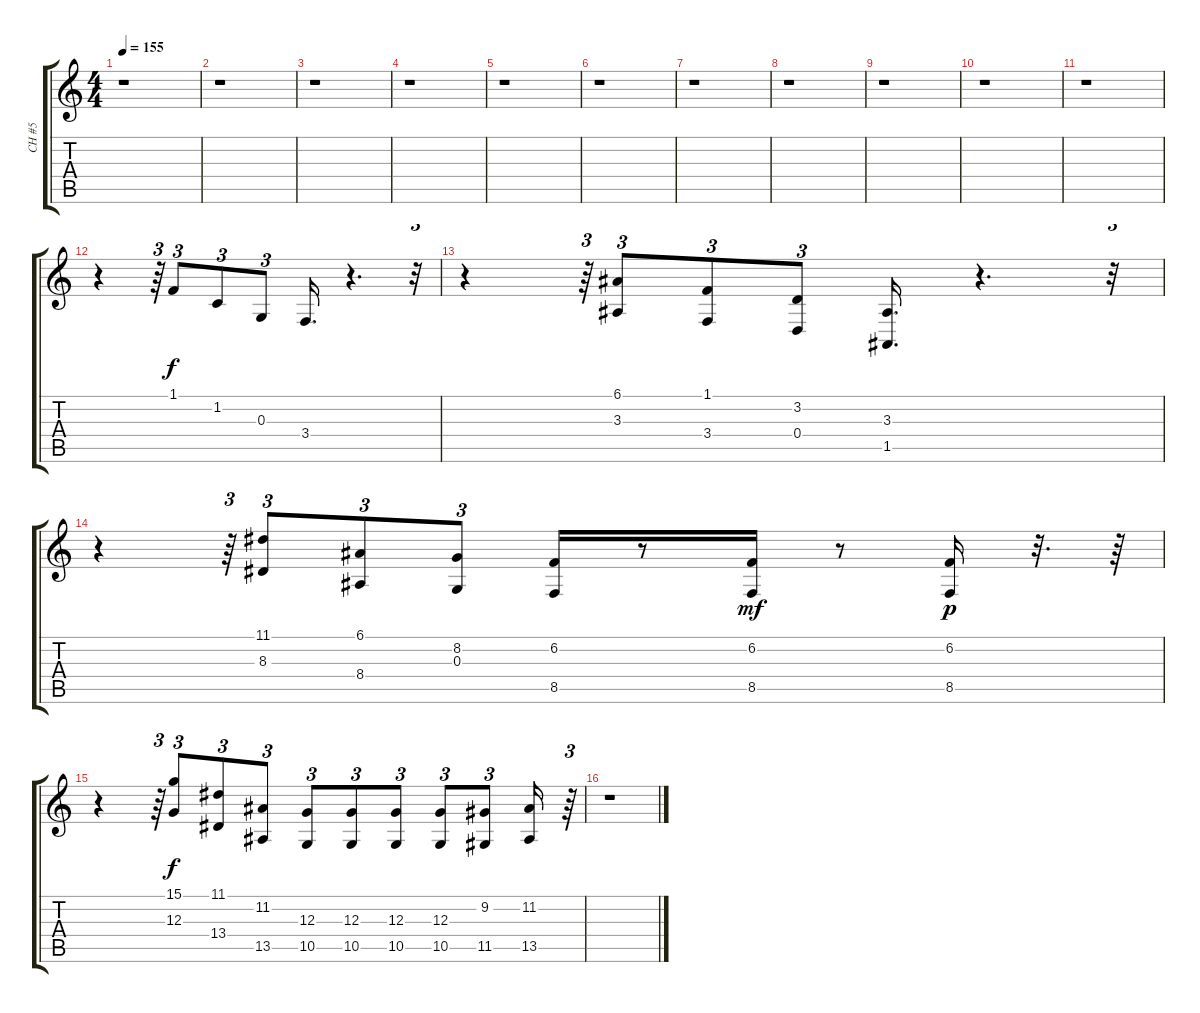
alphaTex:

\track ("CH #5" "CH #5") {instrument stringensemble1}
\staff {score tabs}
\tuning (E4 B3 G3 D3 A2 E2) {hide}
\ts (4 4)
\tempo 155
\clef g2
\ks c
r.1{dy f} |
r.1 |
r.1 |
r.1 |
r.1 |
r.1 |
r.1 |
r.1 |
r.1 |
r.1 |
r.1 |
r.4 r.64{tu (3 2)} 1.1.8{tu (3 2) balance 3} 1.2.8{tu (3 2)} 0.3.8{tu (3 2)} 3.4.16{d} r.4{d} r.32{tu (3 2)} |
r.4 r.64{tu (3 2)} (6.1 3.3).8{tu (3 2)} (1.1 3.4).8{tu (3 2)} (3.2 0.4).8{tu (3 2)} (3.3 1.5).16{d} r.4{d} r.32{tu (3 2)} |
r.4 r.64{tu (3 2)} (11.1 8.3).8{tu (3 2)} (6.1 8.4).8{tu (3 2)} (8.2 0.3).8{tu (3 2)} (6.2 8.5).16 r.8 (6.2 8.5).16{dy mf} r.8 (6.2 8.5).16{dy p} r.32{d} r.64 |
r.4 r.64{tu (3 2)} (15.1 12.3).8{tu (3 2) dy f} (11.1 13.4).8{tu (3 2)} (11.2 13.5).8{tu (3 2)} (12.3 10.5).8{tu (3 2)} (12.3 10.5).8{tu (3 2)} (12.3 10.5).8{tu (3 2)} (12.3 10.5).8{tu (3 2)} (9.2 11.5).8{tu (3 2)} (11.2 13.5).16 r.64{tu (3 2)} |
r.1
